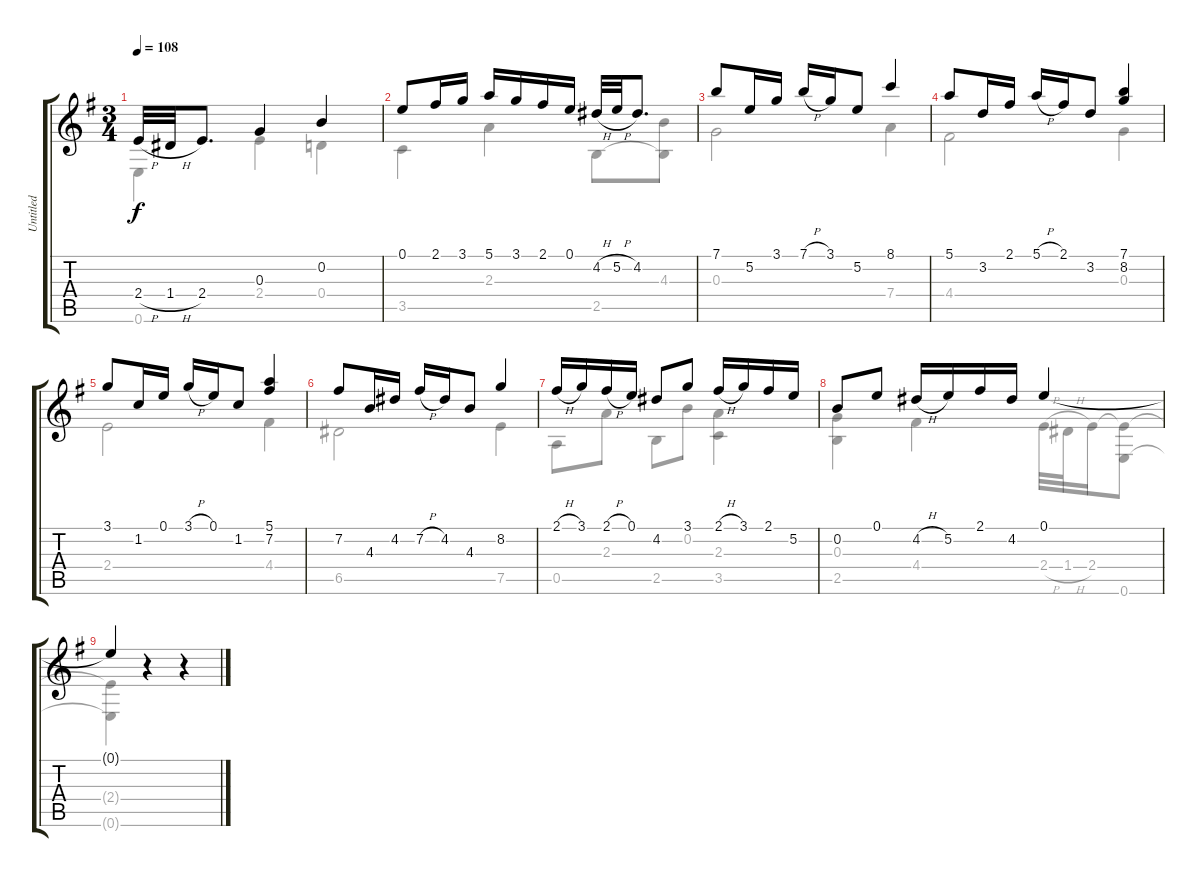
\track ("Untitled" "Untitled") {instrument acousticguitarnylon}
\staff {score tabs}
\tuning (E4 B3 G3 D3 A2 E2) {hide}
\voice
\ts (3 4)
\tempo 108
\clef g2
\ks g
2.4{h}.32{dy f} 1.4{h}.32 2.4.8{d} 0.3.4 0.2.4 |
0.1.8 2.1.16 3.1.16 5.1.16 3.1.16 2.1.16 0.1.16 4.2{h}.32 5.2{h}.32 4.2.8{d} |
7.1.8 5.2.16 3.1.16 7.1{h}.16 3.1.16 5.2.8 8.1.4 |
5.1.8 3.2.16 2.1.16 5.1{h}.16 2.1.16 3.2.8 (7.1 8.2).4 |
3.1.8 1.2.16 0.1.16 3.1{h}.16 0.1.16 1.2.8 (5.1 7.2).4 |
7.2.8 4.3.16 4.2.16 7.2{h}.16 4.2.16 4.3.8 8.2.4 |
2.1{h}.16 3.1.16 2.1{h}.16 0.1.16 4.2.8 3.1.8 2.1{h}.16 3.1.16 2.1.16 5.2.16 |
0.2.8 0.1.8 4.2{h}.16 5.2.16 2.1.16 4.2.16 0.1.4 |
0.1{t}.4 r.4 r.4
\voice
\clef g2
\ottava regular
\simile none
\ks g
0.6.4{dy f} 2.4.4 0.4.4 |
3.5.4 2.3.4 2.5.8 (4.3 2.5{t}).8 |
0.3.2 7.4.4 |
4.4.2 0.3.4 |
2.4.2 4.4.4 |
6.5.2 7.5.4 |
0.5.8 2.3.8 2.5.8 0.2.8 (2.3 3.5).4 |
(0.3 2.5).4 4.4.4 2.4{h}.32 1.4{h}.32 2.4.16 (2.4{t} 0.6).8 |
(2.4{t} 0.6{t}).4 r.4 r.4
